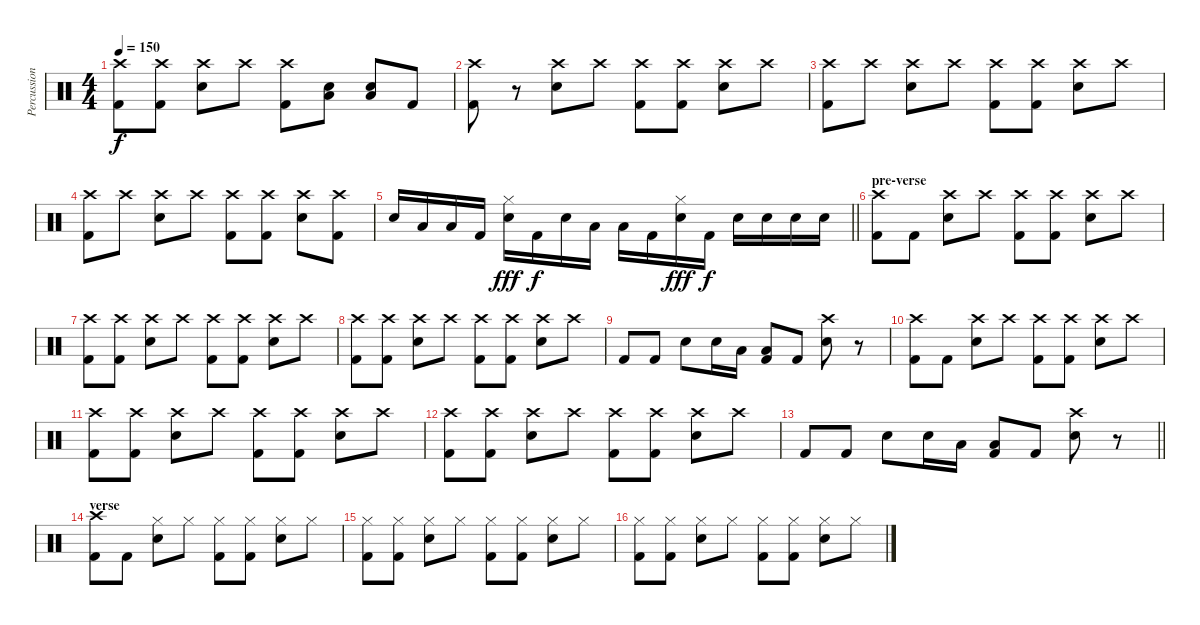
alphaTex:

\track ("Percussions" "Percussion") {instrument percussion}
\staff {score}
\articulation defaults
\ts (4 4)
\tempo 150
\clef neutral
\ks c
("Crash high (hit)" "Kick (hit) 2").8{dy f} ("Crash high (hit)" "Kick (hit) 2").8 ("Crash high (hit)" "Snare (hit) 2").8 "Crash high (hit)".8 ("Crash high (hit)" "Kick (hit) 2").8 ("Snare (hit) 2" "Low Floor Tom (hit)").8 ("Snare (hit) 2" "Low Floor Tom (hit)").8 "Kick (hit) 2".8 |
("Crash high (hit)" "Kick (hit) 2").8 r.8 ("Crash high (hit)" "Snare (hit) 2").8 "Crash high (hit)".8 ("Crash high (hit)" "Kick (hit) 2").8 ("Crash high (hit)" "Kick (hit) 2").8 ("Crash high (hit)" "Snare (hit) 2").8 "Crash high (hit)".8 |
("Crash high (hit)" "Kick (hit) 2").8 "Crash high (hit)".8 ("Crash high (hit)" "Snare (hit) 2").8 "Crash high (hit)".8 ("Crash high (hit)" "Kick (hit) 2").8 ("Crash high (hit)" "Kick (hit) 2").8 ("Crash high (hit)" "Snare (hit) 2").8 "Crash high (hit)".8 |
("Crash high (hit)" "Kick (hit) 2").8 "Crash high (hit)".8 ("Crash high (hit)" "Snare (hit) 2").8 "Crash high (hit)".8 ("Crash high (hit)" "Kick (hit) 2").8 ("Crash high (hit)" "Kick (hit) 2").8 ("Crash high (hit)" "Snare (hit) 2").8 ("Crash high (hit)" "Kick (hit) 2").8 |
\barLineRight lightlight "Snare (hit) 2".16 "Low Tom (hit)".16 "Low Floor Tom (hit)".16 "Kick (hit) 2".16
("Hi-Hat (closed)" "Snare (hit) 2").16{dy fff} "Kick (hit) 2".16{dy f} "Snare (hit) 2".16 "Low Tom (hit)".16 "Low Floor Tom (hit)".16 "Kick (hit) 2".16 ("Hi-Hat (closed)" "Snare (hit) 2").16{dy fff} "Kick (hit) 2".16{dy f} "Snare (hit) 2".16 "Snare (hit) 2".16 "Snare (hit) 2".16 "Snare (hit) 2".16 |
\section ("" "pre-verse")
("Crash high (hit)" "Kick (hit) 2").8 "Kick (hit) 2".8 ("Crash high (hit)" "Snare (hit) 2").8 "Crash high (hit)".8 ("Crash high (hit)" "Kick (hit) 2").8 ("Crash high (hit)" "Kick (hit) 2").8 ("Crash high (hit)" "Snare (hit) 2").8 "Crash high (hit)".8 |
("Crash high (hit)" "Kick (hit) 2").8 ("Crash high (hit)" "Kick (hit) 2").8 ("Crash high (hit)" "Snare (hit) 2").8 "Crash high (hit)".8 ("Crash high (hit)" "Kick (hit) 2").8 ("Crash high (hit)" "Kick (hit) 2").8 ("Crash high (hit)" "Snare (hit) 2").8 "Crash high (hit)".8 |
("Crash high (hit)" "Kick (hit) 2").8 ("Crash high (hit)" "Kick (hit) 2").8 ("Crash high (hit)" "Snare (hit) 2").8 "Crash high (hit)".8 ("Crash high (hit)" "Kick (hit) 2").8 ("Crash high (hit)" "Kick (hit) 2").8 ("Crash high (hit)" "Snare (hit) 2").8 "Crash high (hit)".8 |
"Kick (hit) 2".8 "Kick (hit) 2".8 "Snare (hit) 2".8 "Snare (hit) 2".16 "Low Tom (hit)".16 ("Low Floor Tom (hit)" "Kick (hit) 2").8 "Kick (hit) 2".8 ("Crash high (hit)" "Snare (hit) 2").8 r.8 |
("Crash high (hit)" "Kick (hit) 2").8 "Kick (hit) 2".8 ("Crash high (hit)" "Snare (hit) 2").8 "Crash high (hit)".8 ("Crash high (hit)" "Kick (hit) 2").8 ("Crash high (hit)" "Kick (hit) 2").8 ("Crash high (hit)" "Snare (hit) 2").8 "Crash high (hit)".8 |
("Crash high (hit)" "Kick (hit) 2").8 ("Crash high (hit)" "Kick (hit) 2").8 ("Crash high (hit)" "Snare (hit) 2").8 "Crash high (hit)".8 ("Crash high (hit)" "Kick (hit) 2").8 ("Crash high (hit)" "Kick (hit) 2").8 ("Crash high (hit)" "Snare (hit) 2").8 "Crash high (hit)".8 |
("Crash high (hit)" "Kick (hit) 2").8 ("Crash high (hit)" "Kick (hit) 2").8 ("Crash high (hit)" "Snare (hit) 2").8 "Crash high (hit)".8 ("Crash high (hit)" "Kick (hit) 2").8 ("Crash high (hit)" "Kick (hit) 2").8 ("Crash high (hit)" "Snare (hit) 2").8 "Crash high (hit)".8 |
\barLineRight lightlight "Kick (hit) 2".8 "Kick (hit) 2".8 "Snare (hit) 2".8 "Snare (hit) 2".16 "Low Tom (hit)".16
("Low Floor Tom (hit)" "Kick (hit) 2").8 "Kick (hit) 2".8 ("Crash high (hit)" "Snare (hit) 2").8 r.8 |
\section ("" "verse")
("Crash high (hit)" "Kick (hit) 2").8 "Kick (hit) 2".8 ("Hi-Hat (closed)" "Snare (hit) 2").8 "Hi-Hat (closed)".8 ("Hi-Hat (closed)" "Kick (hit) 2").8 ("Hi-Hat (closed)" "Kick (hit) 2").8 ("Hi-Hat (closed)" "Snare (hit) 2").8 "Hi-Hat (closed)".8 |
("Hi-Hat (closed)" "Kick (hit) 2").8 ("Hi-Hat (closed)" "Kick (hit) 2").8 ("Hi-Hat (closed)" "Snare (hit) 2").8 "Hi-Hat (closed)".8 ("Hi-Hat (closed)" "Kick (hit) 2").8 ("Hi-Hat (closed)" "Kick (hit) 2").8 ("Hi-Hat (closed)" "Snare (hit) 2").8 "Hi-Hat (closed)".8 |
("Hi-Hat (closed)" "Kick (hit) 2").8 ("Hi-Hat (closed)" "Kick (hit) 2").8 ("Hi-Hat (closed)" "Snare (hit) 2").8 "Hi-Hat (closed)".8 ("Hi-Hat (closed)" "Kick (hit) 2").8 ("Hi-Hat (closed)" "Kick (hit) 2").8 ("Hi-Hat (closed)" "Snare (hit) 2").8 "Hi-Hat (closed)".8
